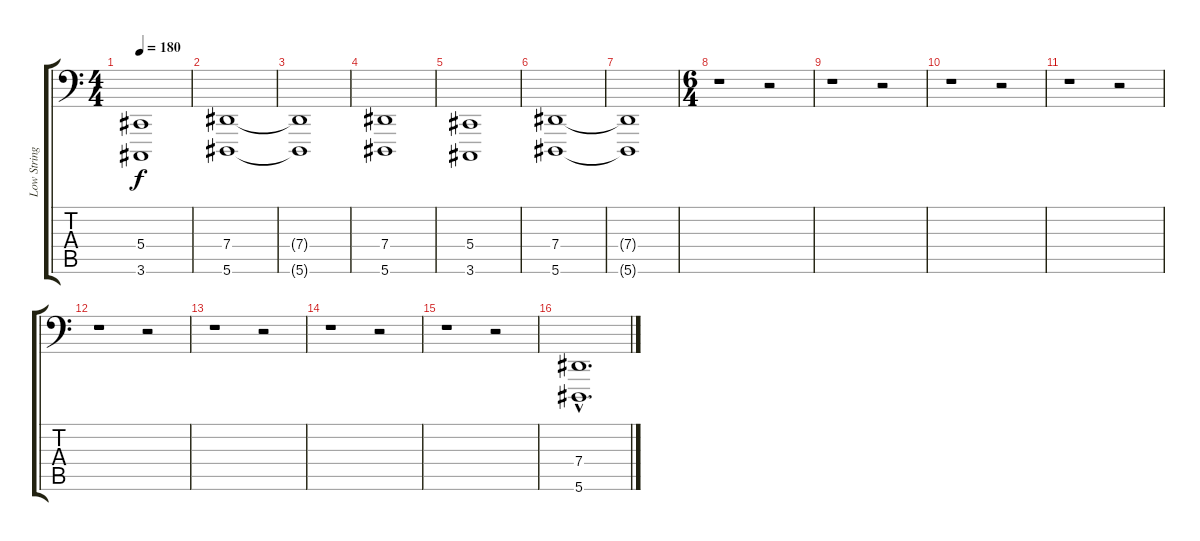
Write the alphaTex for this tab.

\track ("Low Strings" "Low String") {instrument stringensemble1}
\staff {score tabs}
\tuning (B2 Gb2 Db2 Ab1 Eb1 Bb0) {hide}
\ts (4 4)
\tempo 180
\clef f4
\ks c
(5.4 3.6).1{dy f} |
(7.4 5.6).1 |
(7.4{t} 5.6{t}).1 |
(7.4 5.6).1 |
(5.4 3.6).1 |
(7.4 5.6).1 |
(7.4{t} 5.6{t}).1 |
\ts (6 4)
r.1 r.2 |
r.1 r.2 |
r.1 r.2 |
r.1 r.2 |
r.1 r.2 |
r.1 r.2 |
r.1 r.2 |
r.1 r.2 |
(7.4{hac} 5.6{hac}).1{d}
